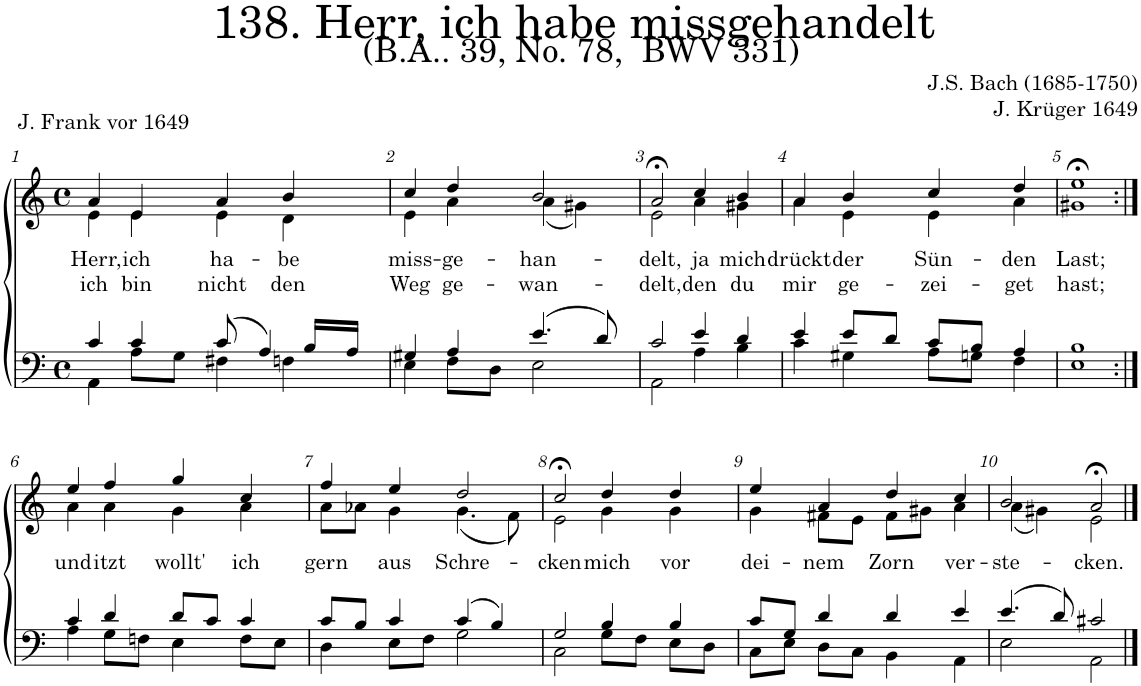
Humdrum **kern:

**kern	**kern	**text	**text
*part2	*part1	*part1	*part1
*staff2	*staff1	*staff1	*staff1
*I"Tenor/Bass	*I"Soprano/Alto	*	*
*clefF4	*clefG2	*	*
*k[]	*k[]	*	*
*M4/4	*M4/4	*	*
*met(c)	*met(c)	*	*
=1	=1	=1	=1
*^	*	*	*
!	!	!	!LO:LY:b	!LO:LY:b
*	*	*^	*	*
4c/	4AA\	4a/	4e\	Herr,	ich
!	!	!	!	!LO:LY:b	!LO:LY:b
4c/	8A\L	4e/	4e\	ich	bin
.	8G\J	.	.	.	.
!	!	!	!	!LO:LY:b	!LO:LY:b
(8c/	4F#X\	4a/	4e\	ha-	nicht
4A/)	.	.	.	.	.
!	!	!	!	!LO:LY:b	!LO:LY:b
.	4Fn\	4b/	4d\	-be	den
16B;</LL	.	.	.	.	.
16A/JJ	.	.	.	.	.
=2	=2	=2	=2	=2	=2
!	!	!	!	!LO:LY:b	!LO:LY:b
4G#X/	4E\	4cc/	4e\	miss-	Weg
!	!	!	!	!LO:LY:b	!LO:LY:b
4A/	8F\L	4dd/	4a\	-ge-	ge-
.	8D\J	.	.	.	.
!	!	!	!	!LO:LY:b	!LO:LY:b
(4.e/	2E\	2b/	(4a\	-han-	-wan-
.	.	.	4g#X\)	.	.
8d/)	.	.	.	.	.
=3	=3	=3	=3	=3	=3
!	!	!	!	!LO:LY:b	!LO:LY:b
2c/	2AA\	2a;<,/	2e\	-delt,	-delt,
!	!	!	!	!LO:LY:b	!LO:LY:b
4e/	4A\	4cc/	4a\	ja	den
!	!	!	!	!LO:LY:b	!LO:LY:b
4d/	4B\	4b/	4g#X\	mich	du
=4	=4	=4	=4	=4	=4
!	!	!	!	!LO:LY:b	!LO:LY:b
4e/	4c\	4a/	4a\	drückt	mir
!	!	!	!	!LO:LY:b	!LO:LY:b
8e/L	4G#X\	4b/	4e\	der	ge-
8d/J	.	.	.	.	.
!	!	!	!	!LO:LY:b	!LO:LY:b
8c/L	8A\L	4cc/	4e\	Sün-	-zei-
8B/J	8Gn\J	.	.	.	.
!	!	!	!	!LO:LY:b	!LO:LY:b
4A/	4F\	4dd/	4a\	-den	-get
=5	=5	=5	=5	=5	=5
!	!	!	!	!LO:LY:b	!LO:LY:b
1B	1E	1ee;<,	1g#X	Last;	hast;
!!LO:LB:g=z	!!
=6:|!	=6:|!	=6:|!	=6:|!	=6:|!	=6:|!
!	!	!	!	!LO:LY:b	!
4c/	4A\	4ee/	4a\	und	.
!	!	!	!	!LO:LY:b	!
4d/	8G\L	4ff/	4a\	itzt	.
.	8Fn\J	.	.	.	.
!	!	!	!	!LO:LY:b	!
8d/L	4E\	4gg/	4g\	wollt'	.
8c/J	.	.	.	.	.
!	!	!	!	!LO:LY:b	!
4c/	8F\L	4cc/	4a\	ich	.
.	8E\J	.	.	.	.
=7	=7	=7	=7	=7	=7
!	!	!	!	!LO:LY:b	!
8c/L	4D\	4ff/	8a\L	gern	.
8B/J	.	.	8a-X\J	.	.
!	!	!	!	!LO:LY:b	!
4c/	8E\L	4ee/	4g\	aus	.
.	8F\J	.	.	.	.
!	!	!	!	!LO:LY:b	!
(4c/	2G\	2dd/	(4.g\	Schre-	.
4B/)	.	.	.	.	.
.	.	.	8f\)	.	.
=8	=8	=8	=8	=8	=8
!	!	!	!	!LO:LY:b	!
2G/	2C\	2cc;<,/	2e\	-cken	.
!	!	!	!	!LO:LY:b	!
4B/	8G\L	4dd/	4g\	mich	.
.	8F\J	.	.	.	.
!	!	!	!	!LO:LY:b	!
4B/	8E\L	4dd/	4g\	vor	.
.	8D\J	.	.	.	.
=9	=9	=9	=9	=9	=9
!	!	!	!	!LO:LY:b	!
8c/L	8C\L	4ee/	4g\	dei-	.
8G/J	8E\J	.	.	.	.
!	!	!	!	!LO:LY:b	!
4d/	8D\L	4a/	8f#X\L	-nem	.
.	8C\J	.	8e\J	.	.
!	!	!	!	!LO:LY:b	!
4d/	4BB\	4dd/	8f#\L	Zorn	.
.	.	.	8g#X\J	.	.
!	!	!	!	!LO:LY:b	!
4e/	4AA\	4cc/	4a\	ver-	.
=10	=10	=10	=10	=10	=10
!	!	!	!	!LO:LY:b	!
(4.e/	2E\	2b/	(4a\	-ste-	.
.	.	.	4g#X\)	.	.
8d/)	.	.	.	.	.
!	!	!	!	!LO:LY:b	!
2c#X/	2AA\	2a;</	2e\	-cken.	.
*v	*v	*	*	*	*
*	*v	*v	*	*
==	==	==	==
*-	*-	*-	*-
